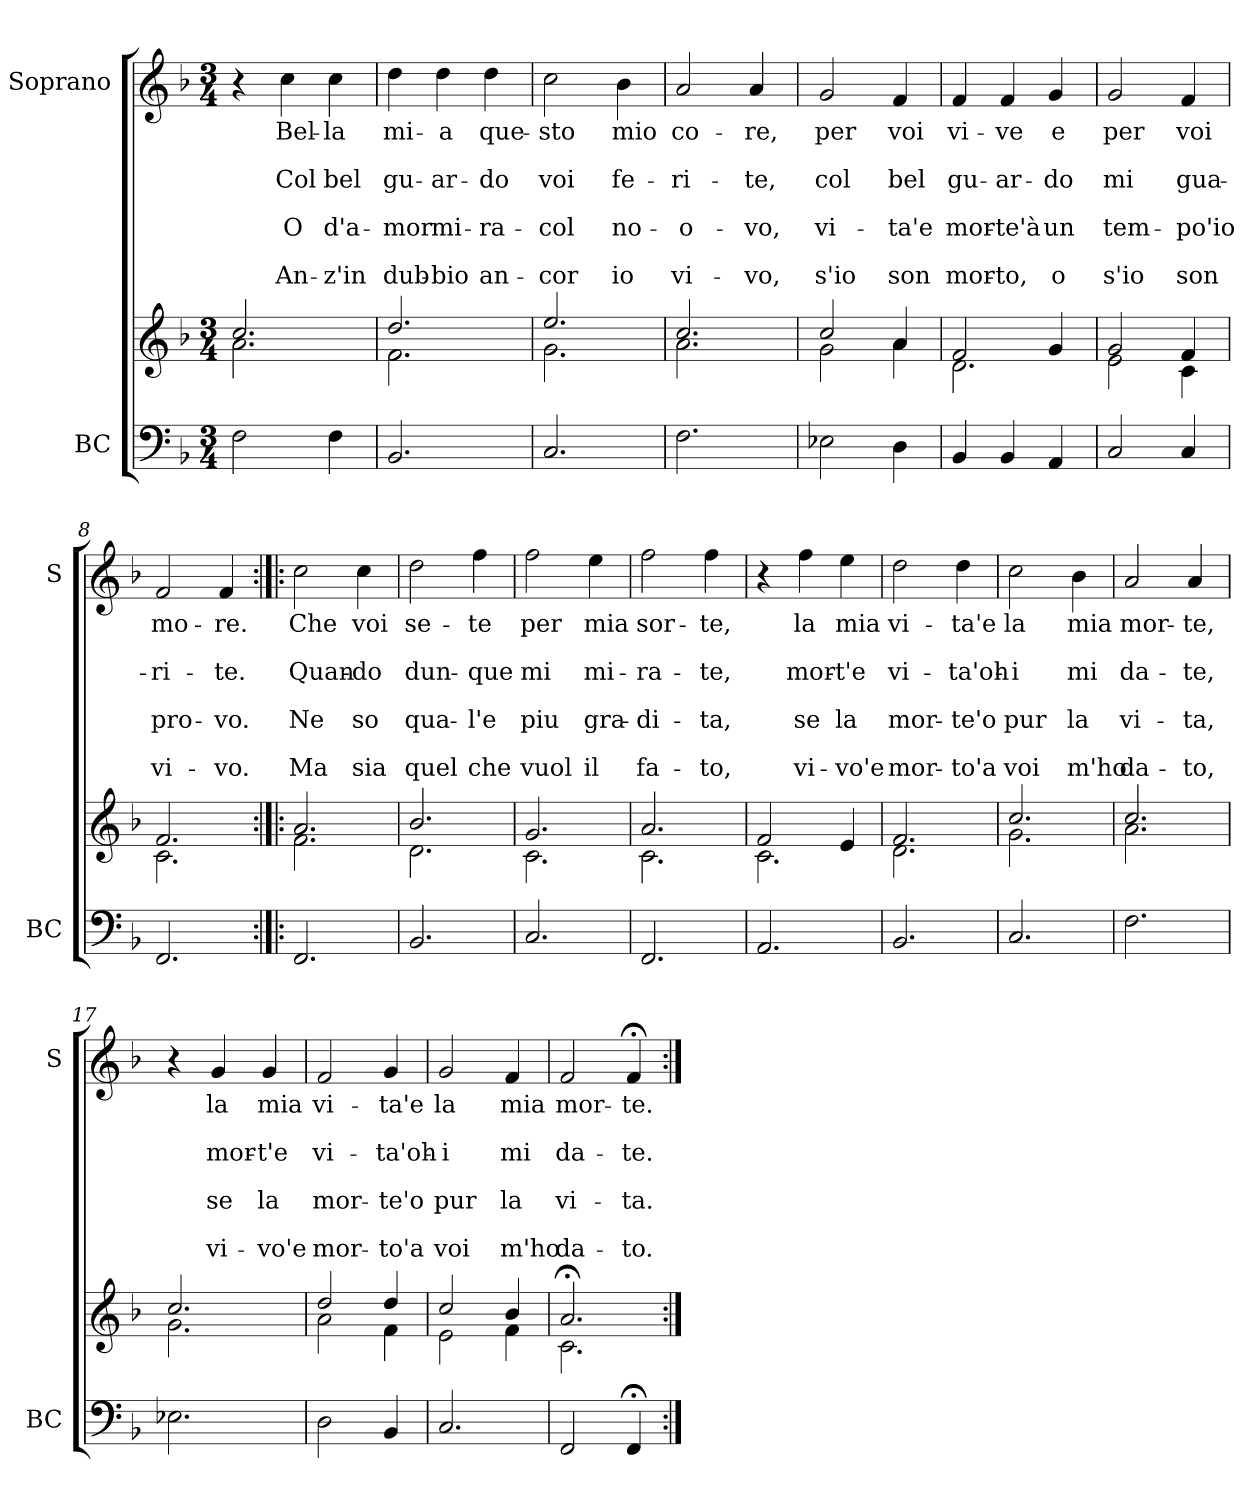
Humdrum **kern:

**kern	**kern	**kern	**text	**text	**text	**text	**text	**text	**text
*part2	*part2	*part1	*part1	*part1	*part1	*part1	*part1	*part1	*part1
*staff3	*staff2	*staff1	*staff1	*staff1	*staff1	*staff1	*staff1	*staff1	*staff1
*I"BC	*	*I"Soprano	*	*	*	*	*	*	*
*I'BC	*	*I'S	*	*	*	*	*	*	*
*clefF4	*clefG2	*clefG2	*	*	*	*	*	*	*
*k[b-]	*k[b-]	*k[b-]	*	*	*	*	*	*	*
*F:	*F:	*F:	*	*	*	*	*	*	*
*M3/4	*M3/4	*M3/4	*	*	*	*	*	*	*
=1	=1	=1	=1	=1	=1	=1	=1	=1	=1
*	*^	*	*	*	*	*	*	*	*
2F\	2.cc/	2.a\	4r	.	.	.	.	.	.	.
!	!	!	!	!LO:LY:b	!	!LO:LY:b	!	!LO:LY:b	!	!LO:LY:b
.	.	.	4cc\	Bel-	.	Col	.	O	.	An-
!	!	!	!	!LO:LY:b	!	!LO:LY:b	!	!LO:LY:b	!	!LO:LY:b
4F\	.	.	4cc\	-la	.	bel	.	d'a-	.	-z'in
=2	=2	=2	=2	=2	=2	=2	=2	=2	=2	=2
!	!	!	!	!LO:LY:b	!	!LO:LY:b	!	!LO:LY:b	!	!LO:LY:b
2.BB-/	2.dd/	2.f\	4dd\	mi-	.	gu-	.	-mor	.	dub-
!	!	!	!	!LO:LY:b	!	!LO:LY:b	!	!LO:LY:b	!	!LO:LY:b
.	.	.	4dd\	-a	.	-ar-	.	mi-	.	-bio
!	!	!	!	!LO:LY:b	!	!LO:LY:b	!	!LO:LY:b	!	!LO:LY:b
.	.	.	4dd\	que-	.	-do	.	-ra-	.	an-
=3	=3	=3	=3	=3	=3	=3	=3	=3	=3	=3
!	!	!	!	!LO:LY:b	!	!LO:LY:b	!	!LO:LY:b	!	!LO:LY:b
2.C/	2.ee/	2.g\	2cc\	-sto	.	voi	.	-col	.	-cor
!	!	!	!	!LO:LY:b	!	!LO:LY:b	!	!LO:LY:b	!	!LO:LY:b
.	.	.	4b-\	mio	.	fe-	.	no-	.	io
=4	=4	=4	=4	=4	=4	=4	=4	=4	=4	=4
!	!	!	!	!LO:LY:b	!	!LO:LY:b	!	!LO:LY:b	!	!LO:LY:b
2.F\	2.cc/	2.a\	2a/	co-	.	-ri-	.	-o-	.	vi-
!	!	!	!	!LO:LY:b	!	!LO:LY:b	!	!LO:LY:b	!	!LO:LY:b
.	.	.	4a/	-re,	.	-te,	.	-vo,	.	-vo,
!!LO:LB:g=z
=5	=5	=5	=5	=5	=5	=5	=5	=5	=5	=5
!	!	!	!	!LO:LY:b	!	!LO:LY:b	!	!LO:LY:b	!	!LO:LY:b
2E-X\	2cc/	2g\	2g/	per	.	col	.	vi-	.	s'io
!	!	!	!	!LO:LY:b	!	!LO:LY:b	!	!LO:LY:b	!	!LO:LY:b
4D\	4a/	4a\	4f/	voi	.	bel	.	-ta'e	.	son
=6	=6	=6	=6	=6	=6	=6	=6	=6	=6	=6
!	!	!	!	!LO:LY:b	!	!LO:LY:b	!	!LO:LY:b	!	!LO:LY:b
4BB-/	2f/	2.d\	4f/	vi-	.	gu-	.	mor-	.	mor-
!	!	!	!	!LO:LY:b	!	!LO:LY:b	!	!LO:LY:b	!	!LO:LY:b
4BB-/	.	.	4f/	-ve	.	-ar-	.	-te'à	.	-to,
!	!	!	!	!LO:LY:b	!	!LO:LY:b	!	!LO:LY:b	!	!LO:LY:b
4AA/	4g/	.	4g/	e	.	-do	.	un	.	o
=7	=7	=7	=7	=7	=7	=7	=7	=7	=7	=7
!	!	!	!	!LO:LY:b	!	!LO:LY:b	!	!LO:LY:b	!	!LO:LY:b
2C/	2g/	2e\	2g/	per	.	mi	.	tem-	.	s'io
!	!	!	!	!LO:LY:b	!	!LO:LY:b	!	!LO:LY:b	!	!LO:LY:b
4C/	4f/	4c\	4f/	voi	.	gua-	.	-po'io	.	son
=8	=8	=8	=8	=8	=8	=8	=8	=8	=8	=8
!	!	!	!	!LO:LY:b	!	!LO:LY:b	!	!LO:LY:b	!	!LO:LY:b
2.FF/	2.f/	2.c\	2f/	mo-	.	-ri-	.	pro-	.	vi-
!	!	!	!	!LO:LY:b	!	!LO:LY:b	!	!LO:LY:b	!	!LO:LY:b
.	.	.	4f/	-re.	.	-te.	.	-vo.	.	-vo.
!!LO:PB:g=z
=9:|!|:	=9:|!|:	=9:|!|:	=9:|!|:	=9:|!|:	=9:|!|:	=9:|!|:	=9:|!|:	=9:|!|:	=9:|!|:	=9:|!|:
!	!	!	!	!LO:LY:b	!	!LO:LY:b	!	!LO:LY:b	!	!LO:LY:b
2.FF/	2.a/	2.f\	2cc\	Che	.	Quan-	.	Ne	.	Ma
!	!	!	!	!LO:LY:b	!	!LO:LY:b	!	!LO:LY:b	!	!LO:LY:b
.	.	.	4cc\	voi	.	-do	.	so	.	sia
=10	=10	=10	=10	=10	=10	=10	=10	=10	=10	=10
!	!	!	!	!LO:LY:b	!	!LO:LY:b	!	!LO:LY:b	!	!LO:LY:b
2.BB-/	2.b-/	2.d\	2dd\	se-	.	dun-	.	qua-	.	quel
!	!	!	!	!LO:LY:b	!	!LO:LY:b	!	!LO:LY:b	!	!LO:LY:b
.	.	.	4ff\	-te	.	-que	.	-l'e	.	che
=11	=11	=11	=11	=11	=11	=11	=11	=11	=11	=11
!	!	!	!	!LO:LY:b	!	!LO:LY:b	!	!LO:LY:b	!	!LO:LY:b
2.C/	2.g/	2.c\	2ff\	per	.	mi	.	piu	.	vuol
!	!	!	!	!LO:LY:b	!	!LO:LY:b	!	!LO:LY:b	!	!LO:LY:b
.	.	.	4ee\	mia	.	mi-	.	gra-	.	il
=12	=12	=12	=12	=12	=12	=12	=12	=12	=12	=12
!	!	!	!	!LO:LY:b	!	!LO:LY:b	!	!LO:LY:b	!	!LO:LY:b
2.FF/	2.a/	2.c\	2ff\	sor-	.	-ra-	.	-di-	.	fa-
!	!	!	!	!LO:LY:b	!	!LO:LY:b	!	!LO:LY:b	!	!LO:LY:b
.	.	.	4ff\	-te,	.	-te,	.	-ta,	.	-to,
=13	=13	=13	=13	=13	=13	=13	=13	=13	=13	=13
2.AA/	2f/	2.c\	4r	.	.	.	.	.	.	.
!	!	!	!	!LO:LY:b	!	!LO:LY:b	!	!LO:LY:b	!	!LO:LY:b
.	.	.	4ff\	la	.	mor-	.	se	.	vi-
!	!	!	!	!LO:LY:b	!	!LO:LY:b	!	!LO:LY:b	!	!LO:LY:b
.	4e/	.	4ee\	mia	.	-t'e	.	la	.	-vo'e
=14	=14	=14	=14	=14	=14	=14	=14	=14	=14	=14
!	!	!	!	!LO:LY:b	!	!LO:LY:b	!	!LO:LY:b	!	!LO:LY:b
2.BB-/	2.f/	2.d\	2dd\	vi-	.	vi-	.	mor-	.	mor-
!	!	!	!	!LO:LY:b	!	!LO:LY:b	!	!LO:LY:b	!	!LO:LY:b
.	.	.	4dd\	-ta'e	.	-ta'oh-	.	-te'o	.	-to'a
!!LO:LB:g=z
=15	=15	=15	=15	=15	=15	=15	=15	=15	=15	=15
!	!	!	!	!LO:LY:b	!	!LO:LY:b	!	!LO:LY:b	!	!LO:LY:b
2.C/	2.cc/	2.g\	2cc\	la	.	-i	.	pur	.	voi
!	!	!	!	!LO:LY:b	!	!LO:LY:b	!	!LO:LY:b	!	!LO:LY:b
.	.	.	4b-\	mia	.	mi	.	la	.	m'ho
=16	=16	=16	=16	=16	=16	=16	=16	=16	=16	=16
!	!	!	!	!LO:LY:b	!	!LO:LY:b	!	!LO:LY:b	!	!LO:LY:b
2.F\	2.cc/	2.a\	2a/	mor-	.	da-	.	vi-	.	da-
!	!	!	!	!LO:LY:b	!	!LO:LY:b	!	!LO:LY:b	!	!LO:LY:b
.	.	.	4a/	-te,	.	-te,	.	-ta,	.	-to,
=17	=17	=17	=17	=17	=17	=17	=17	=17	=17	=17
2.E-X\	2.cc/	2.g\	4r	.	.	.	.	.	.	.
!	!	!	!	!LO:LY:b	!	!LO:LY:b	!	!LO:LY:b	!	!LO:LY:b
.	.	.	4g/	la	.	mor-	.	se	.	vi-
!	!	!	!	!LO:LY:b	!	!LO:LY:b	!	!LO:LY:b	!	!LO:LY:b
.	.	.	4g/	mia	.	-t'e	.	la	.	-vo'e
=18	=18	=18	=18	=18	=18	=18	=18	=18	=18	=18
!	!	!	!	!LO:LY:b	!	!LO:LY:b	!	!LO:LY:b	!	!LO:LY:b
2D\	2dd/	2a\	2f/	vi-	.	vi-	.	mor-	.	mor-
!	!	!	!	!LO:LY:b	!	!LO:LY:b	!	!LO:LY:b	!	!LO:LY:b
4BB-/	4dd/	4f\	4g/	-ta'e	.	-ta'oh-	.	-te'o	.	-to'a
=19	=19	=19	=19	=19	=19	=19	=19	=19	=19	=19
!	!	!	!	!LO:LY:b	!	!LO:LY:b	!	!LO:LY:b	!	!LO:LY:b
2.C/	2cc/	2e\	2g/	la	.	-i	.	pur	.	voi
!	!	!	!	!LO:LY:b	!	!LO:LY:b	!	!LO:LY:b	!	!LO:LY:b
.	4b-/	4f\	4f/	mia	.	mi	.	la	.	m'ho
=20	=20	=20	=20	=20	=20	=20	=20	=20	=20	=20
!	!	!	!	!LO:LY:b	!	!LO:LY:b	!	!LO:LY:b	!	!LO:LY:b
2FF/	2.a;</	2.c\	2f/	mor-	.	da-	.	vi-	.	da-
!	!	!	!	!LO:LY:b	!	!LO:LY:b	!	!LO:LY:b	!	!LO:LY:b
4FF;/	.	.	4f;</	-te.	.	-te.	.	-ta.	.	-to.
*	*v	*v	*	*	*	*	*	*	*	*
=:|!	=:|!	=:|!	=:|!	=:|!	=:|!	=:|!	=:|!	=:|!	=:|!
*-	*-	*-	*-	*-	*-	*-	*-	*-	*-
